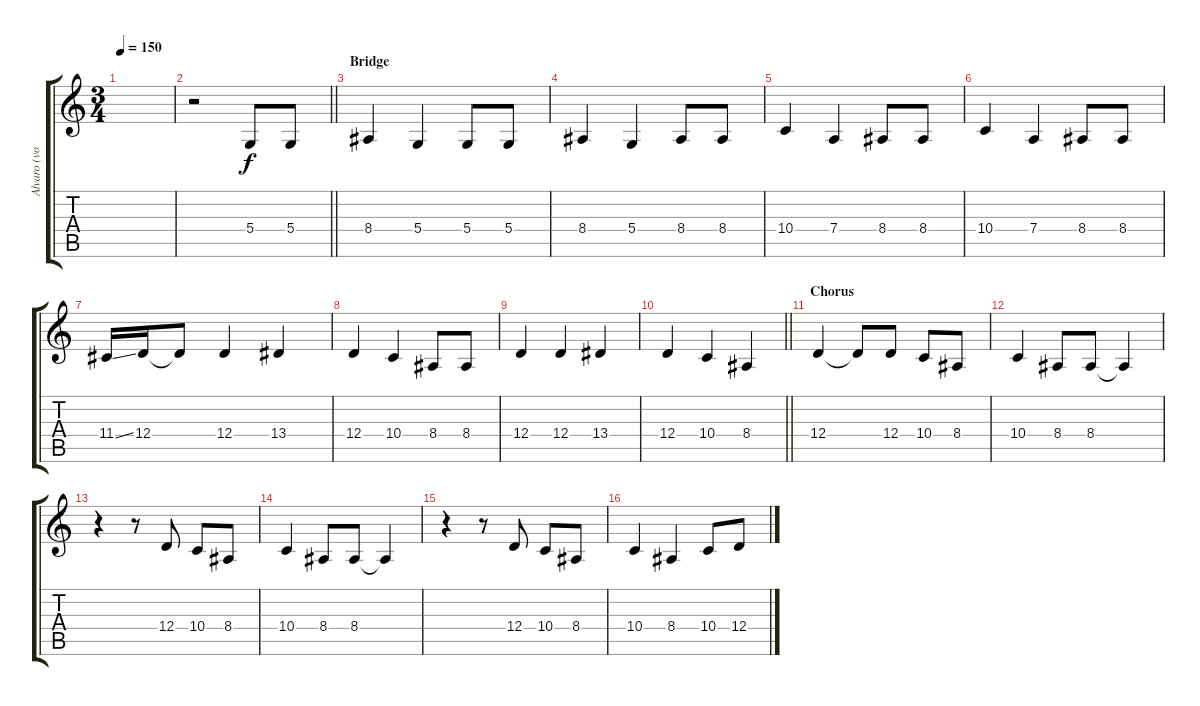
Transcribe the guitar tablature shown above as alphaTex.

\track ("Alvaro (voz)" "Alvaro (vo") {instrument lead2sawtooth}
\staff {score tabs}
\tuning (E4 B3 G3 D3 A2 E2) {hide}
\ts (3 4)
\tempo 150
\clef g2
\ks c
|
\barLineRight lightlight
r.2 5.4.8 5.4.8 |
\section ("" "Bridge")
8.4.4 5.4.4 5.4.8 5.4.8 |
8.4.4 5.4.4 8.4.8 8.4.8 |
10.4.4 7.4.4 8.4.8 8.4.8 |
10.4.4 7.4.4 8.4.8 8.4.8 |
11.4{ss}.16 12.4.16 12.4{t}.8 12.4.4 13.4.4 |
12.4.4 10.4.4 8.4.8 8.4.8 |
12.4.4 12.4.4 13.4.4 |
\barLineRight lightlight
12.4.4 10.4.4 8.4.4 |
\section ("" "Chorus")
12.4.4 12.4{t}.8 12.4.8 10.4.8 8.4.8 |
10.4.4 8.4.8 8.4.8 8.4{t}.4 |
r.4 r.8 12.4.8 10.4.8 8.4.8 |
10.4.4 8.4.8 8.4.8 8.4{t}.4 |
r.4 r.8 12.4.8 10.4.8 8.4.8 |
10.4.4 8.4.4 10.4.8 12.4.8
